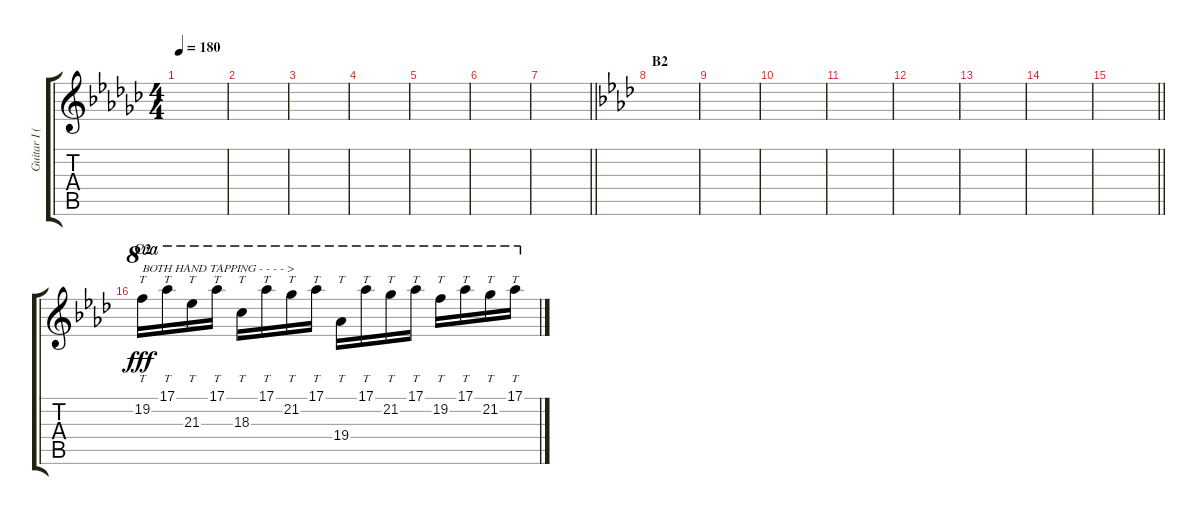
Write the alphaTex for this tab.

\track ("Guitar I (Yamanaka Sawako/\"Catherine\")" "Guitar I (") {instrument distortionguitar}
\staff {score tabs}
\tuning (Eb4 Bb3 Gb3 Db3 Ab2 Eb2) {hide}
\ts (4 4)
\tempo 180
\clef g2
\ks gb
|
|
|
|
|
|
\barLineRight lightlight
|
\section ("" "B2")
\ks ab
|
|
|
|
|
|
|
\barLineRight lightlight
|
\section ("" "C2")
19.2.16{tt ot 8va txt "BOTH HAND TAPPING - - - - >" dy fff} 17.1.16{tt ot 8va} 21.3.16{tt ot 8va} 17.1.16{tt ot 8va} 18.3.16{tt ot 8va} 17.1.16{tt ot 8va} 21.2.16{tt ot 8va} 17.1.16{tt ot 8va} 19.4.16{tt ot 8va} 17.1.16{tt ot 8va} 21.2.16{tt ot 8va} 17.1.16{tt ot 8va} 19.2.16{tt ot 8va} 17.1.16{tt ot 8va} 21.2.16{tt ot 8va} 17.1.16{tt ot 8va}
